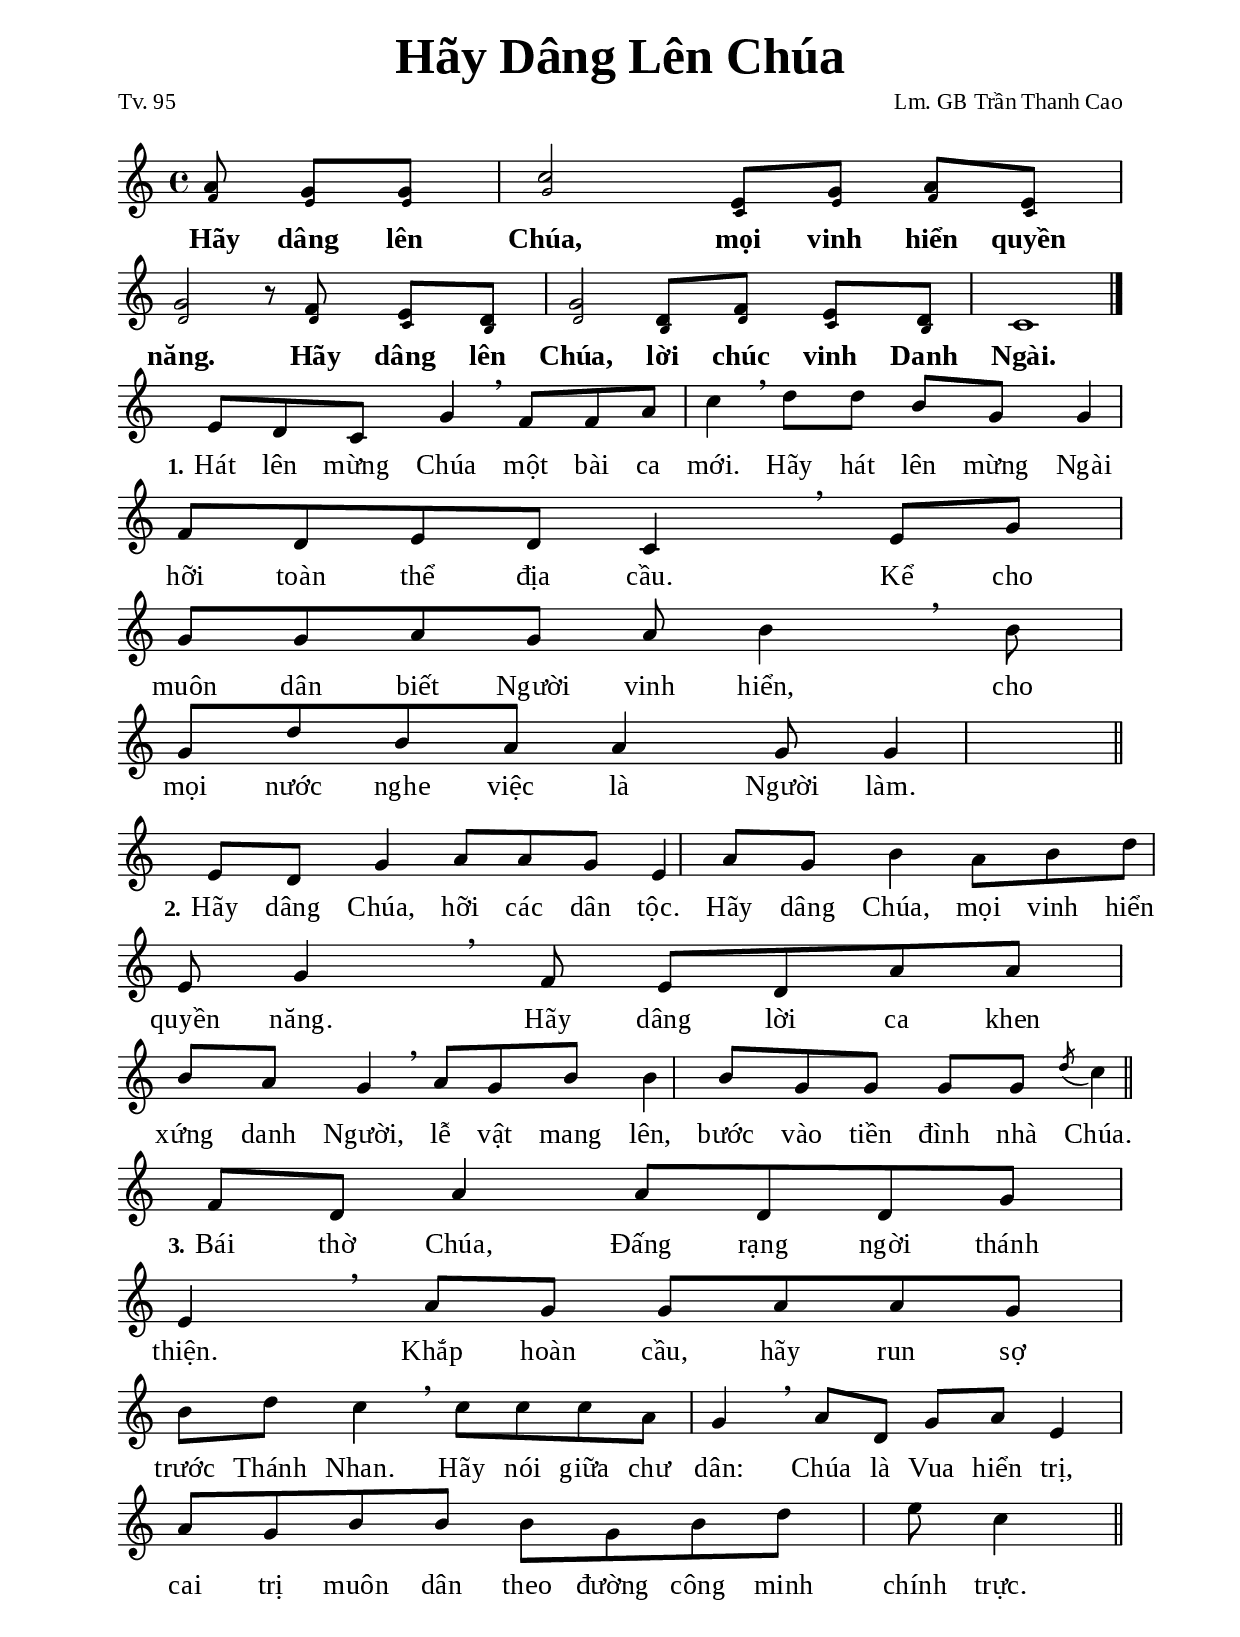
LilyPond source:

% Cài đặt chung
\version "2.22.1"
\include "english.ly"

\header {
  title = \markup { \fontsize #3 "Hãy Dâng Lên Chúa" }
  poet = "Tv. 95"
  composer = "Lm. GB Trần Thanh Cao"
  arranger = " "
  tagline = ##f
}

% Nhạc điệp khúc
nhacDiepKhucSop = \relative c'' {
  \partial 4. a8 g g |
  c2 e,8 g a e |
  g2 r8 f e d |
  g2 d8 f e d |
  c1 \bar "|."
}

nhacDiepKhucBas = \relative c' {
  \partial 4. f8 e e |
  g2 c,8 e f c |
  d2 r8 d c b |
  d2 b8 d c b
}

% Nhạc phiên khúc
nhacPhienKhucMot = \relative c' {
  e8 d c g'4 \breathe
  f8 f a c4 \breathe
  d8 d b g g4
  f8 d e d c4 \breathe
  e8 g g g a g a b4 \breathe
  b8 g d' b a a4 g8 g4 \bar "||"
}

nhacPhienKhucHai = \relative c' {
  e8 d g4 a8 a g e4
  a8 g b4 a8 b d e, g4 \breathe
  f8 e d a' a b a g4 \breathe
  a8 g b b4 b8 g g g g \acciaccatura d'8 c4 \bar "||"
}

nhacPhienKhucBa = \relative c' {
  f8 d a'4 a8 d, d g e4 \breathe
  a8 g g a a g b d c4 \breathe
  c8 c c a g4 \breathe
  a8 d, g a e4
  a8 g b b b g b d e c4 \bar "||"
}

% Lời điệp khúc
loiDiepKhuc = \lyricmode {
  Hãy dâng lên Chúa, mọi vinh hiển quyền năng.
  Hãy dâng lên Chúa, lời chúc vinh Danh Ngài.
}

% Lời phiên khúc
loiPhienKhucMot = \lyricmode {
  \set stanza = #"1."
  Hát lên mừng Chúa một bài ca mới.
  Hãy hát lên mừng Ngài hỡi toàn thể địa cầu.
  Kể cho muôn dân biết Người vinh hiển,
  cho mọi nước nghe việc là Người làm.
}

loiPhienKhucHai = \lyricmode {
  \set stanza = #"2."
  Hãy dâng Chúa, hỡi các dân tộc.
  Hãy dâng Chúa, mọi vinh hiển quyền năng.
  Hãy dâng lời ca khen xứng danh Người,
  lễ vật mang lên, bước vào tiền đình nhà Chúa.
}

loiPhienKhucBa = \lyricmode {
  \set stanza = #"3."
  Bái thờ Chúa, Đấng rạng ngời thánh thiện.
  Khắp hoàn cầu, hãy run sợ trước Thánh Nhan.
  Hãy nói giữa chư dân:
  Chúa là Vua hiển trị,
  cai trị muôn dân theo đường công minh chính trực.
}

% Dàn trang
\paper {
  #(set-paper-size "a4")
  top-margin = 20\mm
  bottom-margin = 10\mm
  left-margin = 20\mm
  right-margin = 20\mm
  indent = #0
  #(define fonts
    (make-pango-font-tree
      "Liberation Serif"
      "Liberation Serif"
      "Liberation Serif"
      (/ 20 20)))
  page-count = #1
  system-system-spacing = #'((basic-distance . 11.5)
                             (minimum-distance . 11.5)
                             (padding . 1))
  score-system-spacing = #'((basic-distance . 11.5)
                             (minimum-distance . 11.5)
                             (padding . 1))
}

% Thiết lập tông và nhịp
TongNhip = {
  \key c \major \time 4/4
  \set Timing.beamExceptions = #'()
  \set Timing.baseMoment = #(ly:make-moment 1/4)
  \set Timing.beatStructure = #'(1 1 1 1)
}

% Đổi kích thước nốt cho bè phụ
notBePhu =
#(define-music-function (font-size music) (number? ly:music?)
   (for-some-music
     (lambda (m)
       (if (music-is-of-type? m 'rhythmic-event)
           (begin
             (set! (ly:music-property m 'tweaks)
                   (cons `(font-size . ,font-size)
                         (ly:music-property m 'tweaks)))
             #t)
           #f))
     music)
   music)

\score {
  \new ChoirStaff <<
    \new Staff = diepKhuc \with {
        \consists "Merge_rests_engraver"
        %\magnifyStaff #(magstep +1)
        printPartCombineTexts = ##f
      }
      <<
      \new Voice \TongNhip \partCombine 
        \nhacDiepKhucSop
        \notBePhu -3 { \nhacDiepKhucBas }
      \new NullVoice = nhacThamChieu \nhacDiepKhucSop
      \new Lyrics \with {
          \override VerticalAxisGroup.
            nonstaff-relatedstaff-spacing.padding = #1
          \override VerticalAxisGroup.
            nonstaff-unrelatedstaff-spacing.padding = #1
        }
        \lyricsto nhacThamChieu \loiDiepKhuc
      >>
  >>
  \layout {
    \override Lyrics.LyricText.font-series = #'bold
    \override Lyrics.LyricText.font-size = #+2
    \override Lyrics.LyricSpace.minimum-distance = #3.2
    \override Score.BarNumber.break-visibility = ##(#f #f #f)
    \override Score.SpacingSpanner.uniform-stretching = ##t
  }
}

\score {
  \new ChoirStaff <<
    \new Staff = phienKhuc \with {
        %\magnifyStaff #(magstep +1)
      }
      <<
      \new Voice = beSop {
        \key c \major \time 4/4 \nhacPhienKhucMot
      }
    >>
    \new Lyrics \with {
          \override VerticalAxisGroup.
            nonstaff-relatedstaff-spacing.padding = #1
          \override VerticalAxisGroup.
            nonstaff-unrelatedstaff-spacing.padding = #1
        }
        \lyricsto beSop \loiPhienKhucMot
  >>
  \layout {
    \override Staff.TimeSignature.transparent = ##t
    \override Lyrics.LyricText.font-size = #+2
    \override Lyrics.LyricSpace.minimum-distance = #2.5
    \override Score.BarNumber.break-visibility = ##(#f #f #f)
    \override Score.SpacingSpanner.uniform-stretching = ##t
    \set Score.barAlways = ##t
    \set Score.defaultBarType = ""
  } 
}

\score {
  \new ChoirStaff <<
    \new Staff = phienKhuc \with {
        %\magnifyStaff #(magstep +1)
      }
      <<
      \new Voice = beSop {
        \key c \major \time 4/4 \nhacPhienKhucHai
      }
    >>
    \new Lyrics \with {
          \override VerticalAxisGroup.
            nonstaff-relatedstaff-spacing.padding = #1
          \override VerticalAxisGroup.
            nonstaff-unrelatedstaff-spacing.padding = #1
        }
        \lyricsto beSop \loiPhienKhucHai
  >>
  \layout {
    \override Staff.TimeSignature.transparent = ##t
    \override Lyrics.LyricText.font-size = #+2
    \override Lyrics.LyricSpace.minimum-distance = #2.5
    \override Score.BarNumber.break-visibility = ##(#f #f #f)
    \override Score.SpacingSpanner.uniform-stretching = ##t
    \set Score.barAlways = ##t
    \set Score.defaultBarType = ""
  } 
}

\score {
  \new ChoirStaff <<
    \new Staff = phienKhuc \with {
        %\magnifyStaff #(magstep +1)
      }
      <<
      \new Voice = beSop {
        \key c \major \time 4/4 \nhacPhienKhucBa
      }
    >>
    \new Lyrics \with {
          \override VerticalAxisGroup.
            nonstaff-relatedstaff-spacing.padding = #1.2
          \override VerticalAxisGroup.
            nonstaff-unrelatedstaff-spacing.padding = #1
        }
        \lyricsto beSop \loiPhienKhucBa
  >>
  \layout {
    \override Staff.TimeSignature.transparent = ##t
    \override Lyrics.LyricText.font-size = #+2
    \override Lyrics.LyricSpace.minimum-distance = #1.7
    \override Score.BarNumber.break-visibility = ##(#f #f #f)
    \override Score.SpacingSpanner.uniform-stretching = ##t
    \set Score.barAlways = ##t
    \set Score.defaultBarType = ""
  } 
}
